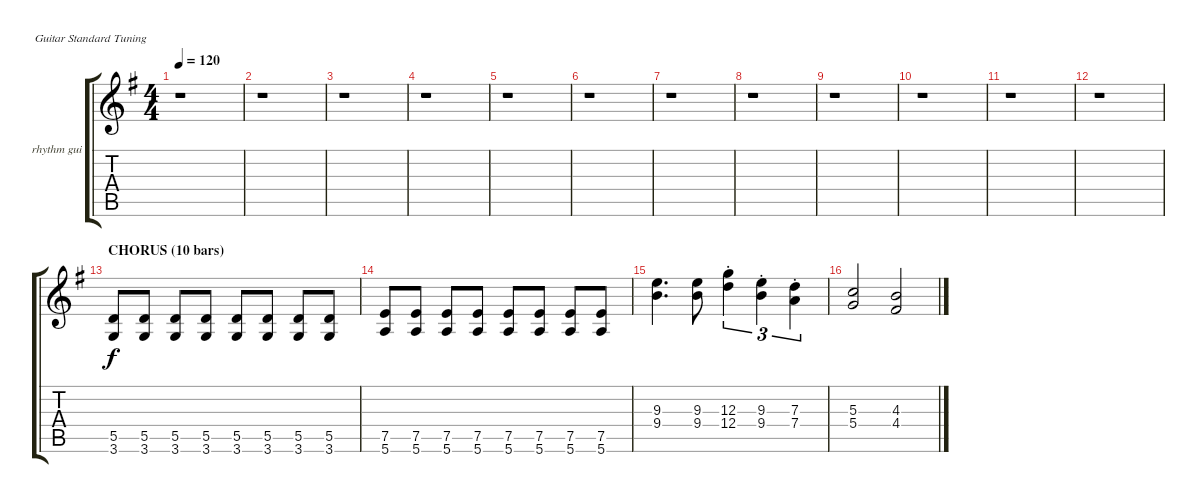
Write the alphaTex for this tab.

\defaultSystemsLayout 4
\bracketExtendMode groupsimilarinstruments
\firstSystemTrackNameOrientation horizontal
\otherSystemsTrackNameOrientation horizontal
\track ("rhythm guitar" "rhythm gui") {instrument distortionguitar}
\staff {score tabs}
\tuning (E4 B3 G3 D3 A2 E2)
\ts (4 4)
\tempo 120
\clef g2
\scale
0.25
\ks eminor
r.1{dy ppp} |
\scale
0.25 r.1 |
\scale
0.25 r.1 |
\scale
0.25 r.1 |
\scale
0.25 r.1 |
\scale
0.25 r.1 |
\scale
0.25 r.1 |
\scale
0.25 r.1 |
\scale
0.25 r.1 |
\scale
0.25 r.1 |
\scale
0.25 r.1 |
\scale
0.25 r.1 |
\section ("" "CHORUS (10 bars)")
\scale
0.25 (3.6 5.5).8{dy f} (3.6 5.5).8 (3.6 5.5).8 (3.6 5.5).8 (3.6 5.5).8 (3.6 5.5).8 (3.6 5.5).8 (3.6 5.5).8 |
\scale
0.25 (5.6 7.5).8 (5.6 7.5).8 (5.6 7.5).8 (5.6 7.5).8 (5.6 7.5).8 (5.6 7.5).8 (5.6 7.5).8 (5.6 7.5).8 |
\scale
0.25 (9.4 9.3).4{d} (9.3 9.4).8 (12.4{st} 12.3{st}).4{tu (3 2)} (9.3{st} 9.4{st}).4{tu (3 2)} (7.4{st} 7.3{st}).4{tu (3 2)} |
\scale
0.25 (5.3 5.4).2 (4.4 4.3).2
